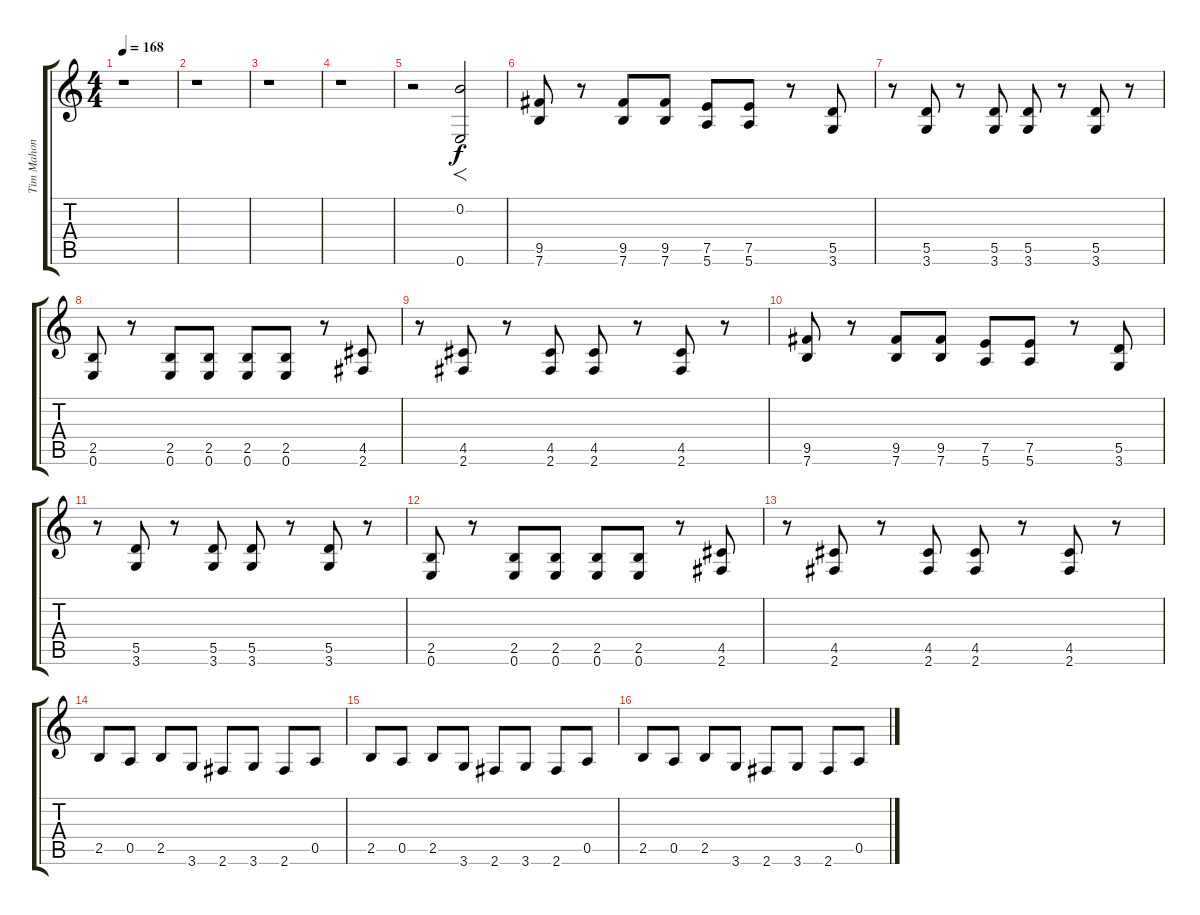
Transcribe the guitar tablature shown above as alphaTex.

\track (" Tim Mahoney" " Tim Mahon") {instrument distortionguitar}
\staff {score tabs}
\tuning (E4 B3 G3 D3 A2 E2) {hide}
\ts (4 4)
\tempo 168
\clef g2
\ks c
r.1{dy f} |
r.1 |
r.1 |
r.1 |
r.2 (0.2 0.6).2{f} |
(9.5 7.6).8 r.8 (9.5 7.6).8 (9.5 7.6).8 (7.5 5.6).8 (7.5 5.6).8 r.8 (5.5 3.6).8 |
r.8 (5.5 3.6).8 r.8 (5.5 3.6).8 (5.5 3.6).8 r.8 (5.5 3.6).8 r.8 |
(2.5 0.6).8 r.8 (2.5 0.6).8 (2.5 0.6).8 (2.5 0.6).8 (2.5 0.6).8 r.8 (4.5 2.6).8 |
r.8 (4.5 2.6).8 r.8 (4.5 2.6).8 (4.5 2.6).8 r.8 (4.5 2.6).8 r.8 |
(9.5 7.6).8 r.8 (9.5 7.6).8 (9.5 7.6).8 (7.5 5.6).8 (7.5 5.6).8 r.8 (5.5 3.6).8 |
r.8 (5.5 3.6).8 r.8 (5.5 3.6).8 (5.5 3.6).8 r.8 (5.5 3.6).8 r.8 |
(2.5 0.6).8 r.8 (2.5 0.6).8 (2.5 0.6).8 (2.5 0.6).8 (2.5 0.6).8 r.8 (4.5 2.6).8 |
r.8 (4.5 2.6).8 r.8 (4.5 2.6).8 (4.5 2.6).8 r.8 (4.5 2.6).8 r.8 |
2.5.8 0.5.8 2.5.8 3.6.8 2.6.8 3.6.8 2.6.8 0.5.8 |
2.5.8 0.5.8 2.5.8 3.6.8 2.6.8 3.6.8 2.6.8 0.5.8 |
2.5.8 0.5.8 2.5.8 3.6.8 2.6.8 3.6.8 2.6.8 0.5.8
